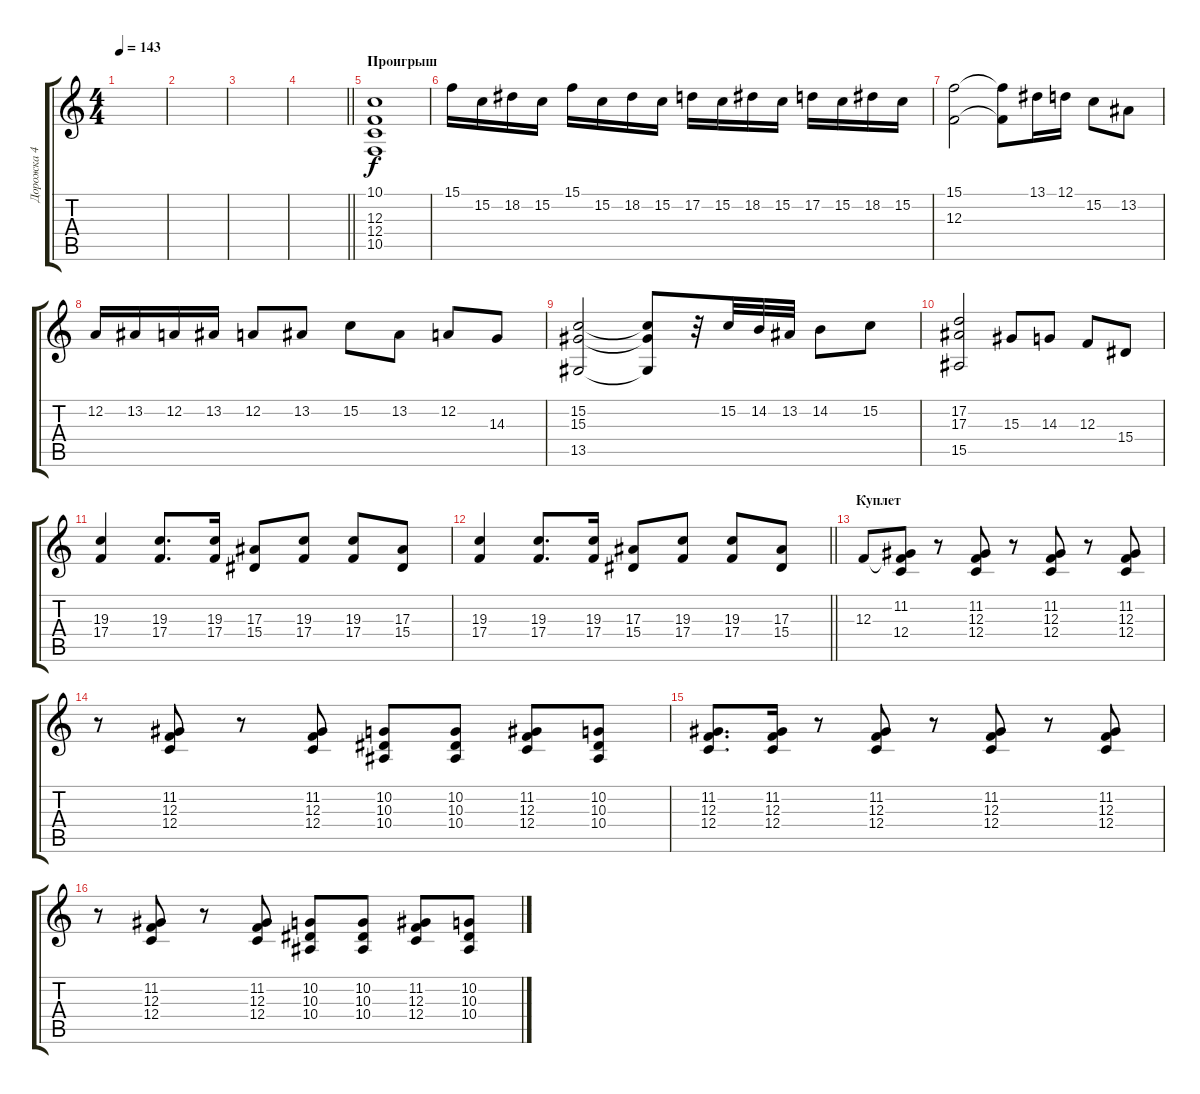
\track ("Дорожка 4" "Дорожка 4") {instrument accordion}
\staff {score tabs}
\tuning (D4 A3 F3 C3 G2 D2) {hide}
\ts (4 4)
\tempo 143
\clef g2
\ks c
|
|
|
\barLineRight lightlight
|
\section ("" "Проигрыш")
(10.1 12.3 12.4 10.5).1 |
15.1.16 15.2.16 18.2.16 15.2.16 15.1.16 15.2.16 18.2.16 15.2.16 17.2.16 15.2.16 18.2.16 15.2.16 17.2.16 15.2.16 18.2.16 15.2.16 |
(15.1 12.3).2 (15.1{t} 12.3{t}).8 13.1.16 12.1.16 15.2.8 13.2.8 |
12.2.16 13.2.16 12.2.16 13.2.16 12.2.8 13.2.8 15.2.8 13.2.8 12.2.8 14.3.8 |
(15.2 15.3 13.5).2 (15.2{t} 15.3{t} 13.5{t}).8 r.32 15.2.32 14.2.32 13.2.32 14.2.8 15.2.8 |
(17.2 17.3 15.5).2 15.3.8 14.3.8 12.3.8 15.4.8 |
(19.3 17.4).4 (19.3 17.4).8{d} (19.3 17.4).16 (17.3 15.4).8 (19.3 17.4).8 (19.3 17.4).8 (17.3 15.4).8 |
\barLineRight lightlight
(19.3 17.4).4 (19.3 17.4).8{d} (19.3 17.4).16 (17.3 15.4).8 (19.3 17.4).8 (19.3 17.4).8 (17.3 15.4).8 |
\section ("" "Куплет")
12.3.8 (11.2 12.3{t} 12.4).8 r.8 (11.2 12.3 12.4).8 r.8 (11.2 12.3 12.4).8 r.8 (11.2 12.3 12.4).8 |
r.8 (11.2 12.3 12.4).8 r.8 (11.2 12.3 12.4).8 (10.2 10.3 10.4).8 (10.2 10.3 10.4).8 (11.2 12.3 12.4).8 (10.2 10.3 10.4).8 |
(11.2 12.3 12.4).8{d} (11.2 12.3 12.4).16 r.8 (11.2 12.3 12.4).8 r.8 (11.2 12.3 12.4).8 r.8 (11.2 12.3 12.4).8 |
r.8 (11.2 12.3 12.4).8 r.8 (11.2 12.3 12.4).8 (10.2 10.3 10.4).8 (10.2 10.3 10.4).8 (11.2 12.3 12.4).8 (10.2 10.3 10.4).8
